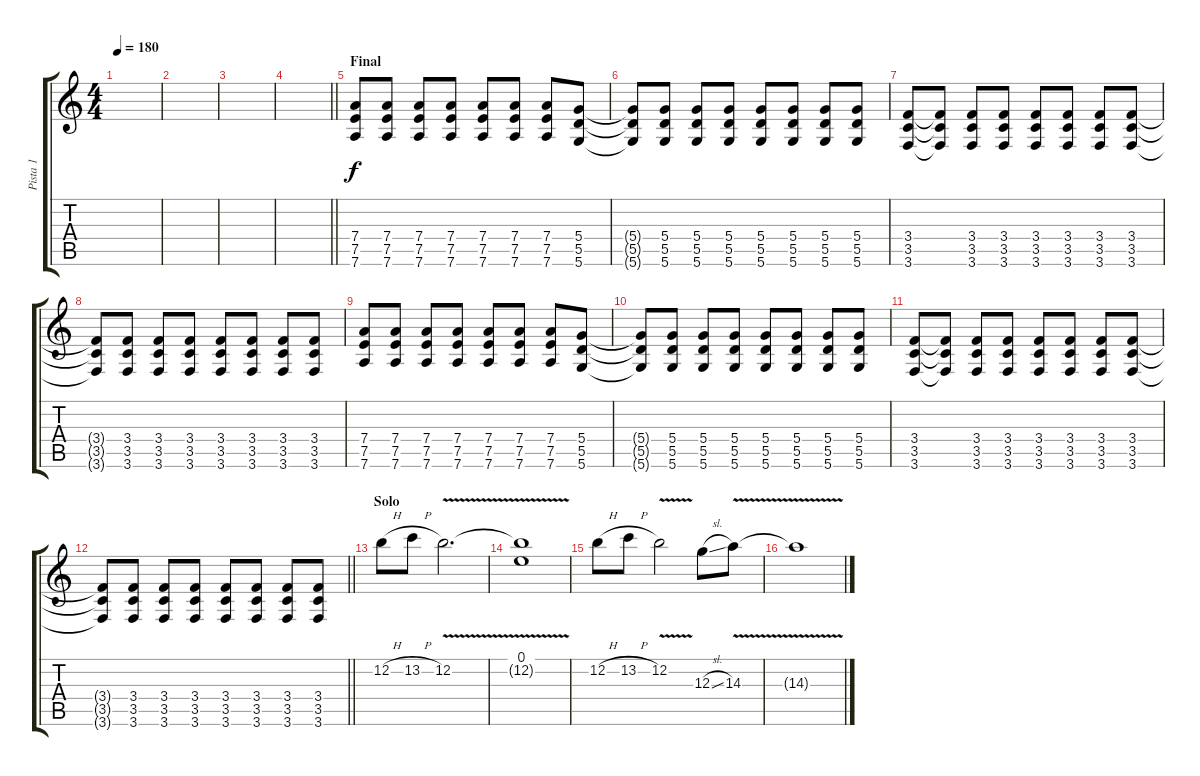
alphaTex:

\track ("Pista 1" "Pista 1") {instrument electricguitarjazz}
\staff {score tabs}
\tuning (E4 B3 G3 D3 A2 D2) {hide}
\ts (4 4)
\tempo 180
\clef g2
\ks c
|
|
|
\barLineRight lightlight
|
\section ("" "Final")
(7.4 7.5 7.6).8 (7.4 7.5 7.6).8 (7.4 7.5 7.6).8 (7.4 7.5 7.6).8 (7.4 7.5 7.6).8 (7.4 7.5 7.6).8 (7.4 7.5 7.6).8 (5.4 5.5 5.6).8 |
(5.4{t} 5.5{t} 5.6{t}).8 (5.4 5.5 5.6).8 (5.4 5.5 5.6).8 (5.4 5.5 5.6).8 (5.4 5.5 5.6).8 (5.4 5.5 5.6).8 (5.4 5.5 5.6).8 (5.4 5.5 5.6).8 |
(3.4 3.5 3.6).8 (3.4{t} 3.5{t} 3.6{t}).8 (3.4 3.5 3.6).8 (3.4 3.5 3.6).8 (3.4 3.5 3.6).8 (3.4 3.5 3.6).8 (3.4 3.5 3.6).8 (3.4 3.5 3.6).8 |
(3.4{t} 3.5{t} 3.6{t}).8 (3.4 3.5 3.6).8 (3.4 3.5 3.6).8 (3.4 3.5 3.6).8 (3.4 3.5 3.6).8 (3.4 3.5 3.6).8 (3.4 3.5 3.6).8 (3.4 3.5 3.6).8 |
(7.4 7.5 7.6).8 (7.4 7.5 7.6).8 (7.4 7.5 7.6).8 (7.4 7.5 7.6).8 (7.4 7.5 7.6).8 (7.4 7.5 7.6).8 (7.4 7.5 7.6).8 (5.4 5.5 5.6).8 |
(5.4{t} 5.5{t} 5.6{t}).8 (5.4 5.5 5.6).8 (5.4 5.5 5.6).8 (5.4 5.5 5.6).8 (5.4 5.5 5.6).8 (5.4 5.5 5.6).8 (5.4 5.5 5.6).8 (5.4 5.5 5.6).8 |
(3.4 3.5 3.6).8 (3.4{t} 3.5{t} 3.6{t}).8 (3.4 3.5 3.6).8 (3.4 3.5 3.6).8 (3.4 3.5 3.6).8 (3.4 3.5 3.6).8 (3.4 3.5 3.6).8 (3.4 3.5 3.6).8 |
\barLineRight lightlight
(3.4{t} 3.5{t} 3.6{t}).8 (3.4 3.5 3.6).8 (3.4 3.5 3.6).8 (3.4 3.5 3.6).8 (3.4 3.5 3.6).8 (3.4 3.5 3.6).8 (3.4 3.5 3.6).8 (3.4 3.5 3.6).8 |
\section ("" "Solo")
12.2{h}.8{volume 16} 13.2{h}.8 12.2{v}.2{d} |
(0.1 12.2{t}).1 |
12.2{h}.8 13.2{h}.8 12.2{v}.2 12.3{sl}.8 14.3{v}.8 |
14.3{t}.1
